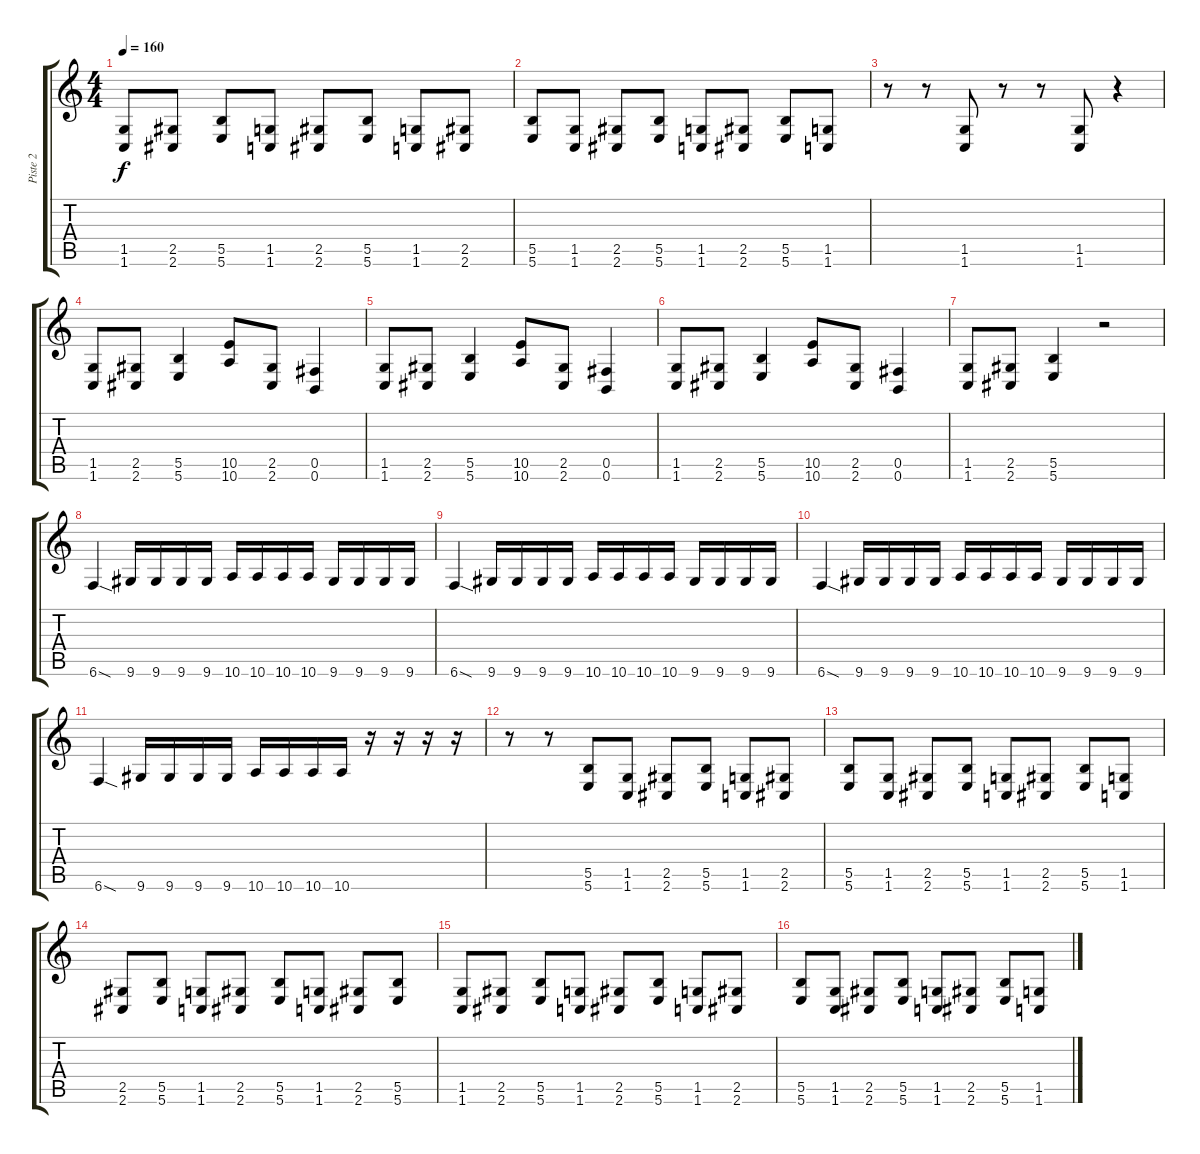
\track ("Piste 2" "Piste 2") {instrument distortionguitar}
\staff {score tabs}
\tuning (Db4 Ab3 E3 B2 Gb2 B1) {hide}
\ts (4 4)
\tempo 160
\clef g2
\ks c
(1.5 1.6).8{dy f} (2.5 2.6).8 (5.5 5.6).8 (1.5 1.6).8 (2.5 2.6).8 (5.5 5.6).8 (1.5 1.6).8 (2.5 2.6).8 |
(5.5 5.6).8 (1.5 1.6).8 (2.5 2.6).8 (5.5 5.6).8 (1.5 1.6).8 (2.5 2.6).8 (5.5 5.6).8 (1.5 1.6).8 |
r.8 r.8 (1.5 1.6).8 r.8 r.8 (1.5 1.6).8 r.4 |
(1.5 1.6).8 (2.5 2.6).8 (5.5 5.6).4 (10.5 10.6).8 (2.5 2.6).8 (0.5 0.6).4 |
(1.5 1.6).8 (2.5 2.6).8 (5.5 5.6).4 (10.5 10.6).8 (2.5 2.6).8 (0.5 0.6).4 |
(1.5 1.6).8 (2.5 2.6).8 (5.5 5.6).4 (10.5 10.6).8 (2.5 2.6).8 (0.5 0.6).4 |
(1.5 1.6).8 (2.5 2.6).8 (5.5 5.6).4 r.2 |
6.6{sod}.4 9.6.16 9.6.16 9.6.16 9.6.16 10.6.16 10.6.16 10.6.16 10.6.16 9.6.16 9.6.16 9.6.16 9.6.16 |
6.6{sod}.4 9.6.16 9.6.16 9.6.16 9.6.16 10.6.16 10.6.16 10.6.16 10.6.16 9.6.16 9.6.16 9.6.16 9.6.16 |
6.6{sod}.4 9.6.16 9.6.16 9.6.16 9.6.16 10.6.16 10.6.16 10.6.16 10.6.16 9.6.16 9.6.16 9.6.16 9.6.16 |
6.6{sod}.4 9.6.16 9.6.16 9.6.16 9.6.16 10.6.16 10.6.16 10.6.16 10.6.16 r.16 r.16 r.16 r.16 |
r.8 r.8 (5.5 5.6).8 (1.5 1.6).8 (2.5 2.6).8 (5.5 5.6).8 (1.5 1.6).8 (2.5 2.6).8 |
(5.5 5.6).8 (1.5 1.6).8 (2.5 2.6).8 (5.5 5.6).8 (1.5 1.6).8 (2.5 2.6).8 (5.5 5.6).8 (1.5 1.6).8 |
(2.5 2.6).8 (5.5 5.6).8 (1.5 1.6).8 (2.5 2.6).8 (5.5 5.6).8 (1.5 1.6).8 (2.5 2.6).8 (5.5 5.6).8 |
(1.5 1.6).8 (2.5 2.6).8 (5.5 5.6).8 (1.5 1.6).8 (2.5 2.6).8 (5.5 5.6).8 (1.5 1.6).8 (2.5 2.6).8 |
(5.5 5.6).8 (1.5 1.6).8 (2.5 2.6).8 (5.5 5.6).8 (1.5 1.6).8 (2.5 2.6).8 (5.5 5.6).8 (1.5 1.6).8
